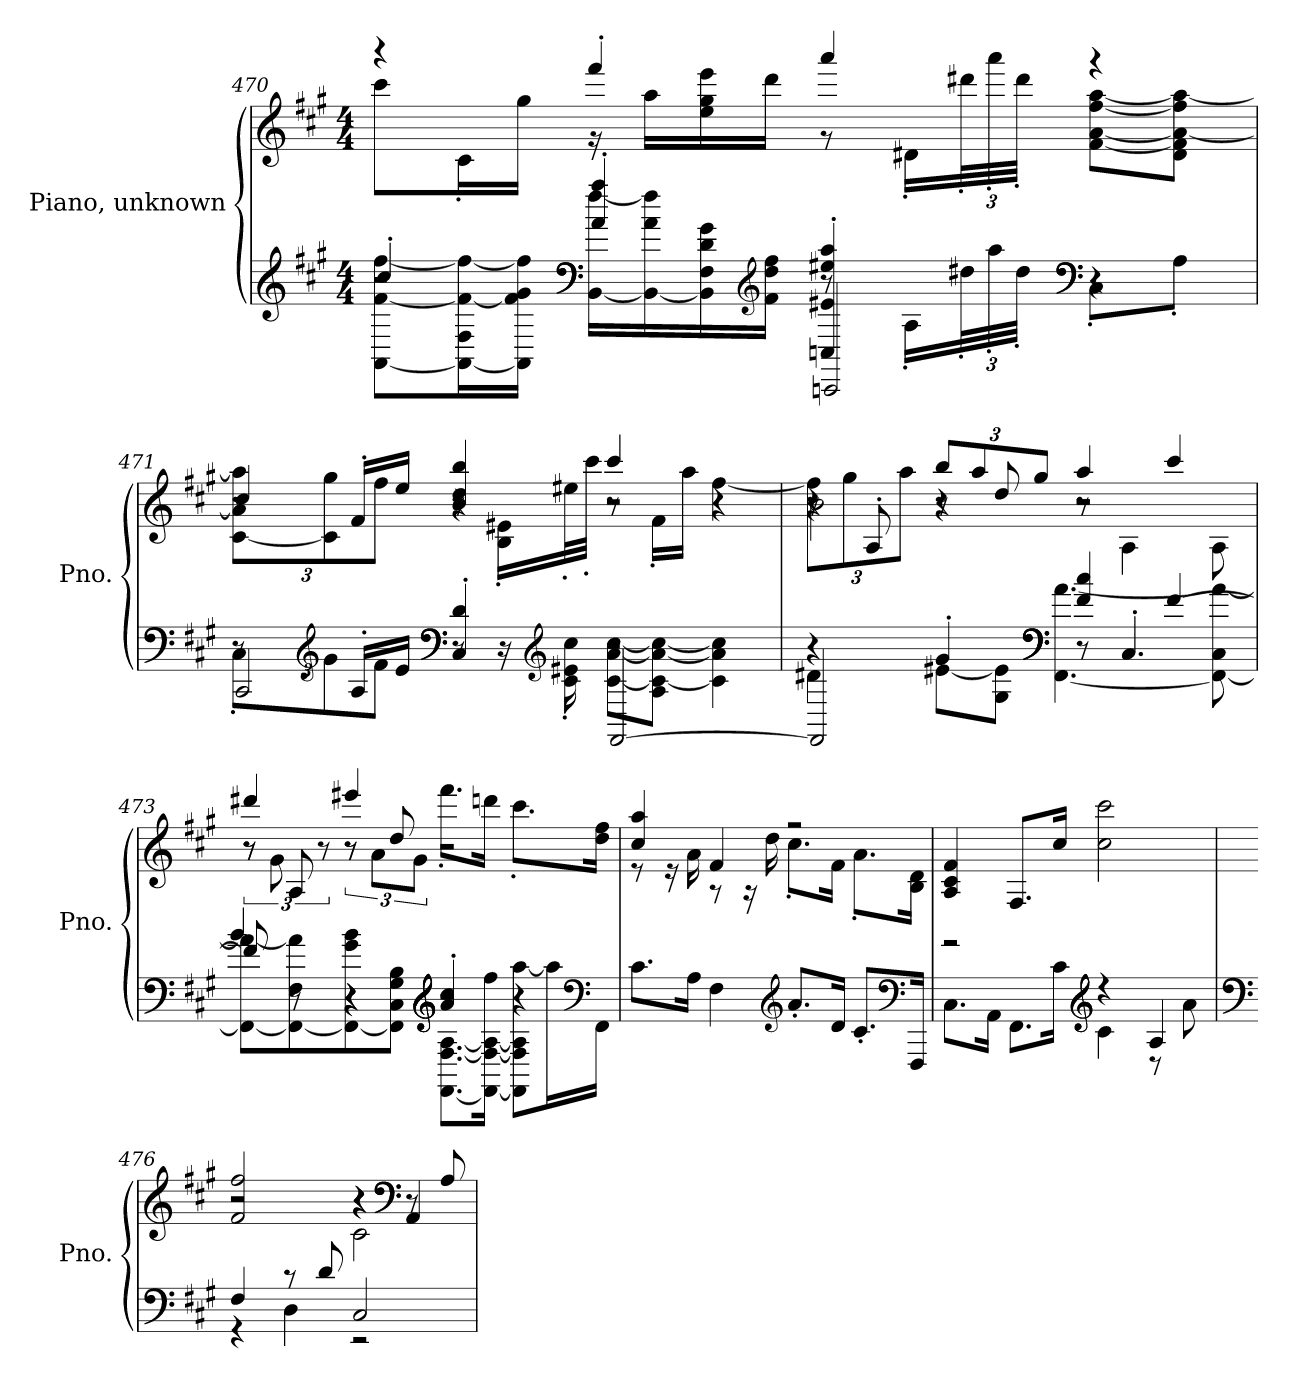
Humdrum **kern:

**kern	**kern
*part1	*part1
*staff2	*staff1
*I"Piano, unknown	*
*I'Pno.	*
!!LO:LB:g=z
*clefG2	*clefG2
*k[f#c#g#]	*k[f#c#g#]
*M4/4	*M4/4
=470	=470
*^	*^
*	*^	*	*
2r	[8AA\ [8f#\ [8ff#\L	4cc#'/	4r	8ccc#\L
.	16AA\_ 16F#\ 16f#\_ 16ff#\_L	.	.	16c#'\L
.	16AA\] 16f#\] 16g#\ 16ff#\]JJ	.	.	16gg#\JJ
*clefF4	*	*	*	*
.	[16BB\ [16ff#\LL	4a/' 4aa/'	4fff#'/	16r
.	16BB\_ 16a\ 16ff#\]	.	.	16aa\LL
.	16BB\] 16F#\ 16d\ 16g#\	.	.	16ee\ 16gg#\ 16eee\
*clefG2	*	*	*	*
.	16f#\ 16dd\ 16ff#\JJ	.	.	16ddd\JJ
4Cn/' 4e#X/' 4ee#X/' 4aa/'	8r	2CCn/	4aaa/	8r
.	16A'\LL	.	.	16d#X'\LL
*	*Xbrackettup	*	*	*Xbrackettup
.	48dd#X'\L	.	.	48ddd#X'\L
.	48aa'\	.	.	48aaa'\
.	48dd#'\JJJ	.	.	48ddd#'\JJJ
*clefF4	*	*	*	*
4r	8C'\L	.	4r	[8f#\ [8a\ [8ff#\ [8aa\L
.	8A'\J	.	.	8d#\ 8f#\] 8a\_ 8ff#\] 8aa\_J
!!LO:LB:g=z
=471	=471	=471	=471	=471
*	*	*	*	*^
8r	12C#'\L	2CC#/	8r	[12c#\ 12a\] 12aa\]L	4cc#/
*clefG2	*	*	*	*	*
.	12g#\	.	.	12c#\] 12gg#\	.
16A'/LL	.	.	16f#'/LL	.	.
.	12f#\J	.	.	12ff#\J	.
16e/JJ	.	.	16ee/JJ	.	.
*clefF4	*	*	*	*	*
4C#/' 4d/'	8r	.	4b/ 4dd/ 4bb/	8r	4r
.	16r	.	.	16B\' 16e#X\'LL	.
*clefG2	*	*	*	*	*
.	16c#\' 16e#X\' 16cc#\'	.	.	32ee#X'\L	.
.	.	.	.	32ccc#'\JJJ	.
2r	[8c#\ [8a\ [8cc#\L	[2FF#/	4ccc#/	8r	2r
.	8A\ 8c#\_ 8a\_ 8cc#\_J	.	.	16f#'\LL	.
.	.	.	.	16aa\JJ	.
.	4c#\] 4a\] 4cc#\]	.	4r	[4ff#\	.
=472	=472	=472	=472	=472	=472
*	*	*	*	*	*^
4r	4d#X\	2FF#/]	8r	12ff#\L]	4r	2b\
.	.	.	.	12gg#\	.	.
.	.	.	8A'/	.	.	.
.	.	.	.	12aa\J	.	.
4g#'/	[8e#X\L	.	12bb/L	4r	8r	.
.	.	.	12aa/	.	.	.
.	8G#\ 8e#\]J	.	.	.	8dd/	.
.	.	.	12gg#/J	.	.	.
*clefF4	*	*	*	*	*	*
4f#/ 4cc#/	[4.FF#\ [4.a\	8r	4aa/	8r	2r	2r
.	.	4.C#'/	.	4A\	.	.
[4f#/	.	.	4ccc#/	.	.	.
.	8FF#\_ 8C#\ 8a\_	.	.	8A\	.	.
*	*	*	*	*v	*v	*v
!!LO:PB:g=z
=473	=473	=473	=473	=473
*	*	*	*	*brackettup
*	*	*	*	*^
8f#/]	8FF#\_ 8a\_L	4b/	4ddd#X/	12r	8r
.	.	.	.	12g#\	.
8r	8FF#\_ 8F#\ 8a\]	.	.	.	8A/
.	.	.	.	12r	.
4r	8FF#\_ 8g#\ 8b\	4r	4eee#X/	12r	8r
.	.	.	.	12a\L	.
.	8FF#\] 8C#\ 8G#\ 8B\J	.	.	.	8dd/
.	.	.	.	12g#\J	.
*clefG2	*	*	*	*	*
2r	[8.FF#\ [8.F#\ [8.A\L	4a/' 4cc#/'	2r	8.fff#'\L	2r
.	16FF#\_ 16F#\_ 16A\_ 16ff#\Jk	.	.	16dddn\Jk	.
.	8FF#\] 8F#\] 8A\] [8aa\L	4r	.	8.ccc#'\L	.
.	16aa\L]	.	.	.	.
*clefF4	*	*	*	*	*
.	16FF#\JJ	.	.	16dd\ 16ff#\Jk	.
*v	*v	*v	*	*	*
*	*	*v	*v
=474	=474	=474
8.c#\L	4cc#/ 4aa/	8r
.	.	16r
16A\Jk	.	16a\
4F#\	4f#/	8r
.	.	16r
.	.	16dd\
*clefG2	*	*
8.a'/L	2r	8.cc#'\L
16d/Jk	.	16f#\Jk
8.c#'/L	.	8.a'\L
*clefF4	*	*
16FFF#/Jk	.	16B\ 16d\Jk
*	*v	*v
!!LO:LB:g=z
=475	=475
*^	*
2r	8.C#\L	4A/ 4c#/ 4f#/
.	16AA\Jk	.
.	8.FF#\L	8.F#/L
.	16c#\Jk	16cc#/Jk
*clefG2	*	*
4r	4c#\	2cc#\ 2ccc#\
4A/	8r	.
.	8a\	.
=476	=476	=476
*clefF4	*	*
*	*	*^
*	*	*	*^
4F#/	4r	2f#/ 2ff#/	2r	2r
8r	4D\	.	.	.
8d/	.	.	.	.
2C#/	2r	4r	2c#\	4r
*	*	*clefF4	*	*
.	.	8r	.	4AA/
.	.	8A/	.	.
*v	*v	*	*	*
*	*v	*v	*v
=	=
*-	*-
